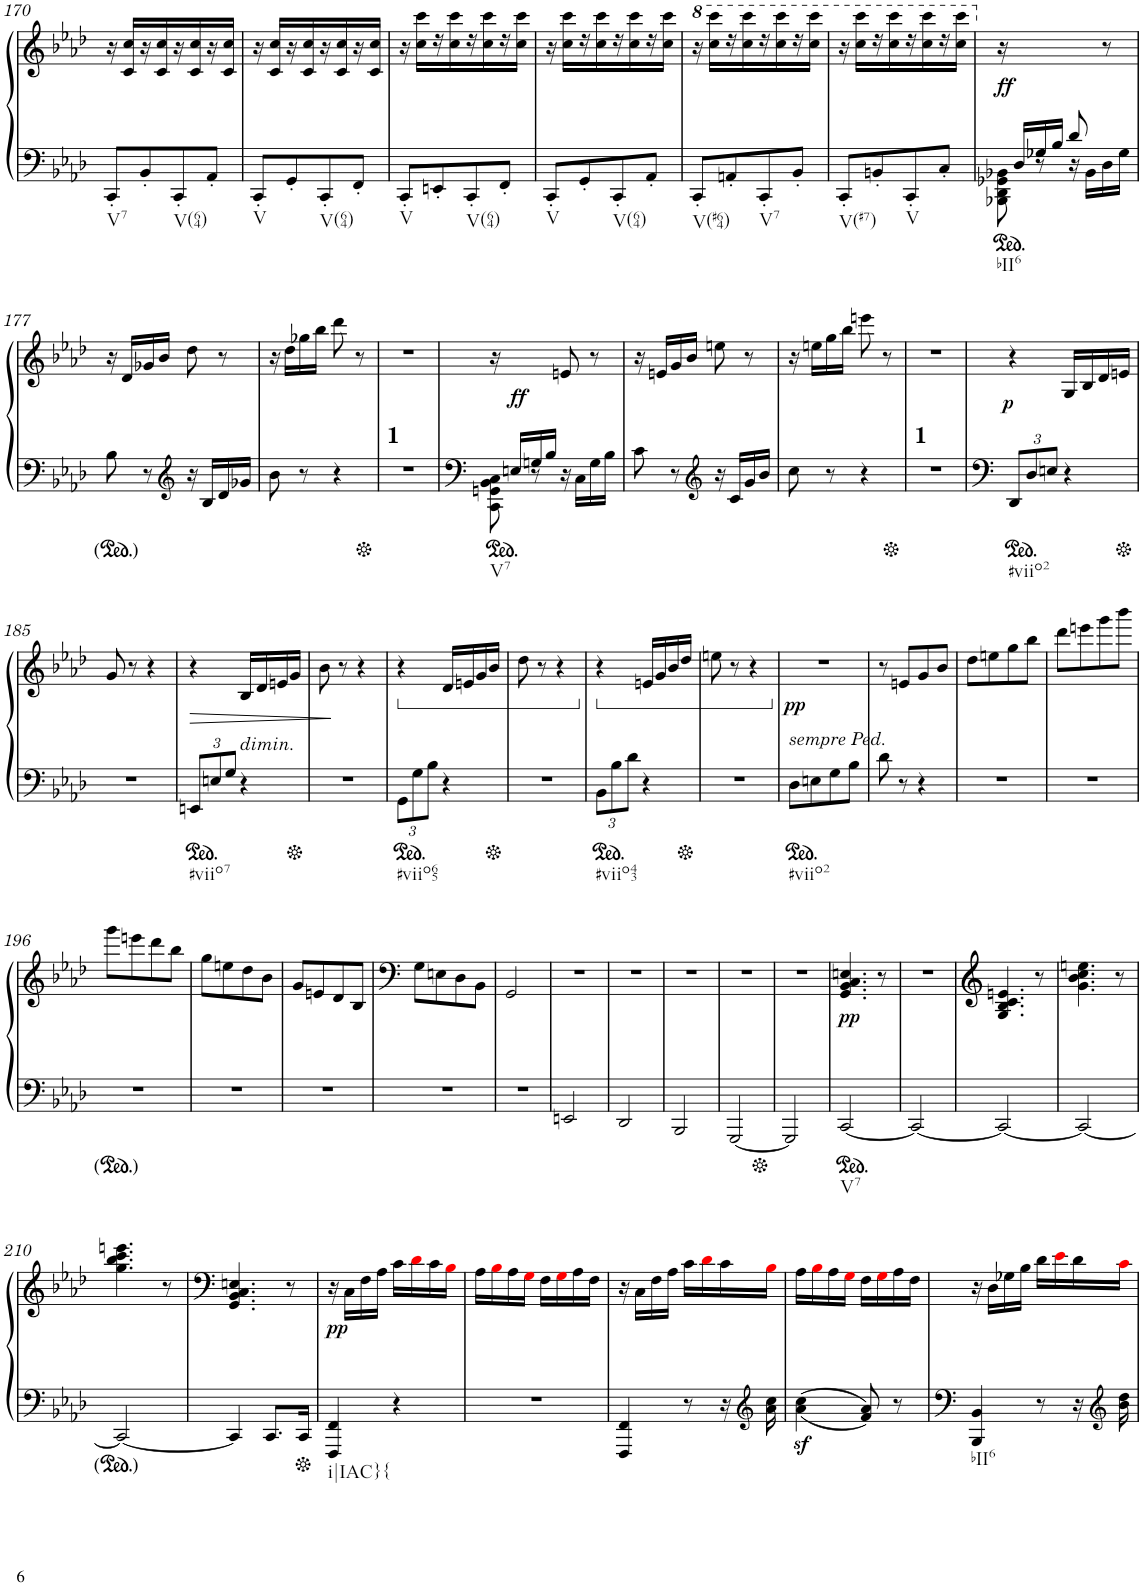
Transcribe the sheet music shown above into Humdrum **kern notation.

**kern	**kern	**dynam
*part1	*part1	*part1
*staff2	*staff1	*staff1/2
*I"Piano	*	*
*I'Pno.	*	*
!!LO:PB:g=z
*clefF4	*clefG2	*
*k[b-e-a-d-]	*k[b-e-a-d-]	*
*M2/4	*M2/4	*
=170	=170	=170
!LO:TX:b:t=V7	!	!
8CC'/L	16r	.
.	16c/ 16cc/LL	.
8BB-'/	16r	.
.	16c/ 16cc/	.
!LO:TX:b:t=V(64)	!	!
8CC'/	16r	.
.	16c/ 16cc/	.
8AA-'/J	16r	.
.	16c/ 16cc/JJ	.
=171	=171	=171
!LO:TX:b:t=V	!	!
8CC'/L	16r	.
.	16c/ 16cc/LL	.
8GG'/	16r	.
.	16c/ 16cc/	.
!LO:TX:b:t=V(64)	!	!
8CC'/	16r	.
.	16c/ 16cc/	.
8FF'/J	16r	.
.	16c/ 16cc/JJ	.
=172	=172	=172
!LO:TX:b:t=V	!	!
8CC'/L	16r	.
.	16cc\ 16ccc\LL	.
8EEn'/	16r	.
.	16cc\ 16ccc\	.
!LO:TX:b:t=V(64)	!	!
8CC'/	16r	.
.	16cc\ 16ccc\	.
8FF'/J	16r	.
.	16cc\ 16ccc\JJ	.
=173	=173	=173
!LO:TX:b:t=V	!	!
8CC'/L	16r	.
.	16cc\ 16ccc\LL	.
8GG'/	16r	.
.	16cc\ 16ccc\	.
!LO:TX:b:t=V(64)	!	!
8CC'/	16r	.
.	16cc\ 16ccc\	.
8AA-'/J	16r	.
.	16cc\ 16ccc\JJ	.
=174	=174	=174
!LO:TX:b:t=V(#64)	!	!
8CC'/L	16r	.
.	16ccc\ 16cccc\LL	.
8AAn'/	16r	.
.	16ccc\ 16cccc\	.
!LO:TX:b:t=V7	!	!
8CC'/	16r	.
.	16ccc\ 16cccc\	.
8BB-'/J	16r	.
.	16ccc\ 16cccc\JJ	.
=175	=175	=175
!LO:TX:b:t=V(#7)	!	!
8CC'/L	16r	.
.	16ccc\ 16cccc\LL	.
8BBn'/	16r	.
.	16ccc\ 16cccc\	.
!LO:TX:b:t=V	!	!
8CC'/	16r	.
.	16ccc\ 16cccc\	.
8C'/J	16r	.
.	16ccc\ 16cccc\JJ	.
=176	=176	=176
*^	*	*
!LO:TX:b:t=bII6	!	!	!
!	!	!	!LO:DY:b
16ryy	8BBB-X\ 8DD-\ 8GG-X\ 8BB-X\	16r	ff
16D-/LL	.	16ryy	.
16G-X/	8r	.	.
16B-/JJ	.	.	.
8d-/	16r	.	.
.	16BB-\LL	.	.
8ryy	16D-\	8r	.
.	16G-\JJ	.	.
*v	*v	*	*
!!LO:LB:g=z
=177	=177	=177
8B-\	16r	.
.	16d-/LL	.
8r	16g-X/	.
.	16b-/JJ	.
*clefG2	*	*
16r	8dd-\	.
16B-/LL	.	.
16d-/	8r	.
16g-X/JJ	.	.
=178	=178	=178
8b-\	16r	.
.	16dd-\LL	.
8r	16gg-X\	.
.	16bb-\JJ	.
4r	8ddd-\	.
.	8r	.
=179	=179	=179
!LO:TX:a:B:t=1	!	!
2r	2r	.
=180	=180	=180
*^	*	*
!LO:TX:b:t=V7	!	!	!
16ryy	8CC\ 8GGn\ 8BB-\ 8C\	16r	.
!	!	!	!LO:DY:b
16En/LL	.	8.ryy	ff
16Gn/	8r	.	.
16B-/JJ	.	.	.
4ryy	16r	8en/	.
.	16C\LL	.	.
.	16G\	8r	.
.	16B-\JJ	.	.
*v	*v	*	*
=181	=181	=181
8c\	16r	.
.	16en/LL	.
8r	16g/	.
.	16b-/JJ	.
*clefG2	*	*
16r	8een\	.
16c/LL	.	.
16g/	8r	.
16b-/JJ	.	.
=182	=182	=182
8cc\	16r	.
.	16een\LL	.
8r	16gg\	.
.	16bb-\JJ	.
4r	8eeen\	.
.	8r	.
=183	=183	=183
!LO:TX:a:B:t=1	!	!
2r	2r	.
=184	=184	=184
*Xbrackettup	*	*
!LO:TX:b:t=#viio2	!	!
!	!	!LO:DY:b
12DD-/L	4r	p
12D-/	.	.
12En/J	.	.
4r	16G/LL	.
.	16B-/	.
.	16d-/	.
.	16en/JJ	.
!!LO:LB:g=z
=185	=185	=185
2r	8g/	.
.	8r	.
.	4r	.
=186	=186	=186
!LO:TX:b:t=#viio7	!	!
!	!	!LO:HP:b
12EEn/L	4r	>
12En/	.	.
12G/J	.	.
!LO:TX:a:i:t=dimin.	!	!
4r	16B-/LL	.
.	16d-/	.
.	16en/	.
.	16g/JJ	.
=187	=187	=187
2r	8b-\	.
.	8r	]
.	4r	.
=188	=188	=188
*ped	*	*
*	*ped	*
!LO:TX:b:t=#viio65	!	!
12GG\L	4r	.
12G\	.	.
12B-\J	.	.
4r	16d-/LL	.
.	16en/	.
.	16g/	.
.	16b-/JJ	.
=189	=189	=189
*Xped	*	*
2r	8dd-\	.
.	8r	.
.	4r	.
=190	=190	=190
*ped	*	*
*	*Xped	*
*	*ped	*
!LO:TX:b:t=#viio43	!	!
12BB-\L	4r	.
12B-\	.	.
12d-\J	.	.
4r	16en/LL	.
.	16g/	.
.	16b-/	.
.	16dd-/JJ	.
=191	=191	=191
*Xped	*	*
2r	8een\	.
.	8r	.
.	4r	.
=192	=192	=192
*	*Xped	*
!LO:TX:a:i:t=sempre Ped.	!	!
!LO:TX:b:t=#viio2	!	!
!	!	!LO:DY:b
8D-\L	2r	pp
8En\	.	.
8G\	.	.
8B-\J	.	.
=193	=193	=193
8d-\	8r	.
8r	8en/L	.
4r	8g/	.
.	8b-/J	.
=194	=194	=194
2r	8dd-\L	.
.	8een\	.
.	8gg\	.
.	8bb-\J	.
=195	=195	=195
2r	8ddd-\L	.
.	8eeen\	.
.	8ggg\	.
.	8bbb-\J	.
!!LO:LB:g=z
=196	=196	=196
2r	8ggg\L	.
.	8eeen\	.
.	8ddd-\	.
.	8bb-\J	.
=197	=197	=197
2r	8gg\L	.
.	8een\	.
.	8dd-\	.
.	8b-\J	.
=198	=198	=198
2r	8g/L	.
.	8en/	.
.	8d-/	.
.	8B-/J	.
=199	=199	=199
2r	8G\L	.
.	8En\	.
.	8D-\	.
.	8BB-\J	.
=200	=200	=200
2r	2GG/	.
=201	=201	=201
2EEn/	2r	.
=202	=202	=202
2DD-/	2r	.
=203	=203	=203
2BBB-/	2r	.
=204	=204	=204
[2GGG/	2r	.
=205	=205	=205
2GGG/]	2r	.
=206	=206	=206
!LO:TX:b:t=V7	!	!
!	!	!LO:DY:b
[2CC/	4.GG/ 4.BB-/ 4.C/ 4.En/	pp
.	8r	.
=207	=207	=207
2CC/_	2r	.
=208	=208	=208
2CC/_	4.G/ 4.B-/ 4.c/ 4.en/	.
.	8r	.
=209	=209	=209
2CC/_	4.g\ 4.b-\ 4.cc\ 4.een\	.
.	8r	.
!!LO:LB:g=z
=210	=210	=210
2CC/_	4.gg\ 4.bb-\ 4.ccc\ 4.eeen\	.
.	8r	.
=211	=211	=211
4CC/]	4.GG/ 4.BB-/ 4.C/ 4.En/	.
8.CC/L	.	.
.	8r	.
16CC/Jk	.	.
=212	=212	=212
!LO:TX:b:t=i|IAC}{	!	!
!	!	!LO:DY:b
4FFF/ 4FF/	16r	pp
.	16C\LL	.
.	16F\	.
.	16A-\JJ	.
4r	16c\LL	.
.	16d-i\	.
.	16c\	.
.	16B-i\JJ	.
=213	=213	=213
2r	16A-\LL	.
.	16B-i\	.
.	16A-\	.
.	16Gi\JJ	.
.	16F\LL	.
.	16Gi\	.
.	16A-\	.
.	16F\JJ	.
=214	=214	=214
4FFF/ 4FF/	16r	.
.	16C\LL	.
.	16F\	.
.	16A-\JJ	.
8r	16c\LL	.
.	16d-i\	.
16r	16c\	.
*clefG2	*	*
16a-\ 16cc\	16B-i\JJ	.
=215	=215	=215
4a-\z< 4cc\z<	16A-\LL	.
.	16B-i\	.
.	16A-\	.
.	16Gi\JJ	.
8f/ 8a-/	16F\LL	.
.	16Gi\	.
8r	16A-\	.
.	16F\JJ	.
=216	=216	=216
!LO:TX:b:t=bII6	!	!
4BBB-/ 4BB-/	16r	.
.	16D-\LL	.
.	16G-X\	.
.	16B-\JJ	.
8r	16d-\LL	.
.	16e-i\	.
16r	16d-\	.
*clefG2	*	*
16b-\ 16dd-\	16ci\JJ	.
=	=	=
*-	*-	*-
